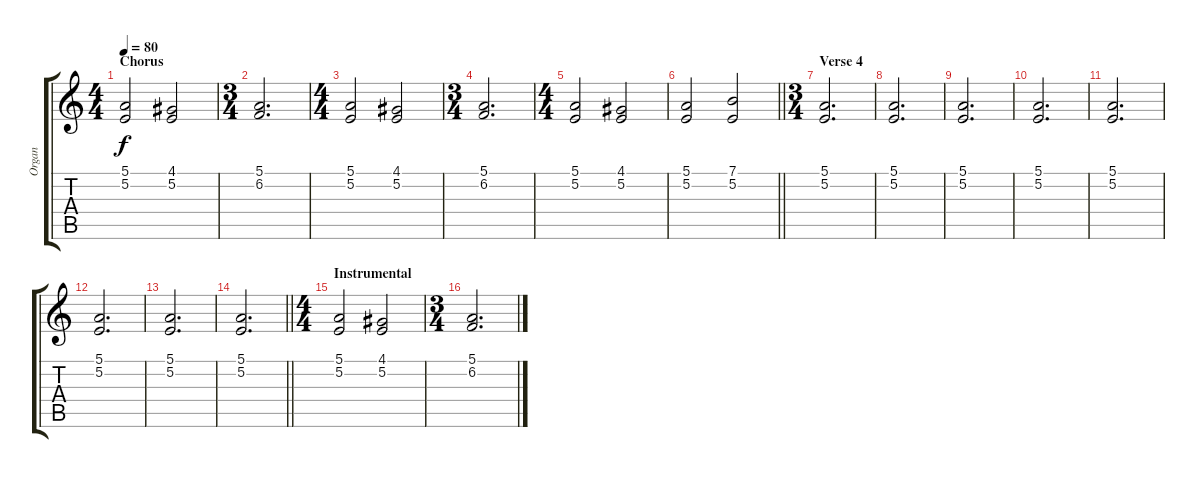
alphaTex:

\track ("Organ" "Organ") {instrument percussiveorgan}
\staff {score tabs}
\tuning (E4 B3 G3 D3 A2 E2) {hide}
\ts (4 4)
\section ("" "Chorus")
\tempo 80
\clef g2
\ks c
(5.1 5.2).2{dy f} (4.1 5.2).2 |
\ts (3 4)
(5.1 6.2).2{d} |
\ts (4 4)
(5.1 5.2).2 (4.1 5.2).2 |
\ts (3 4)
(5.1 6.2).2{d} |
\ts (4 4)
(5.1 5.2).2 (4.1 5.2).2 |
\barLineRight lightlight
(5.1 5.2).2 (7.1 5.2).2 |
\ts (3 4)
\section ("" "Verse 4")
(5.1 5.2).2{d} |
(5.1 5.2).2{d} |
(5.1 5.2).2{d} |
(5.1 5.2).2{d} |
(5.1 5.2).2{d} |
(5.1 5.2).2{d} |
(5.1 5.2).2{d} |
\barLineRight lightlight
(5.1 5.2).2{d} |
\ts (4 4)
\section ("" "Instrumental")
(5.1 5.2).2 (4.1 5.2).2 |
\ts (3 4)
(5.1 6.2).2{d}
